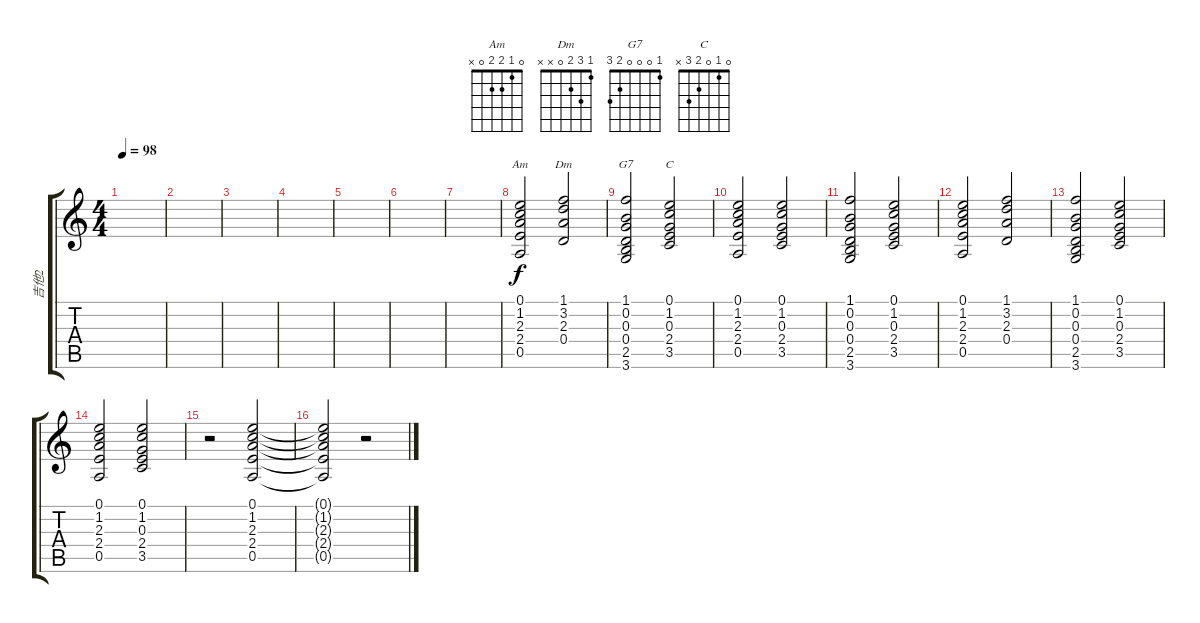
\track ("吉他2" "吉他2") {instrument electricguitarmuted}
\staff {score tabs}
\tuning (E4 B3 G3 D3 A2 E2) {hide}
\chord ("Am" 0 1 2 2 0 x)
\chord ("Dm" 1 3 2 0 x x)
\chord ("G7" 1 0 0 0 2 3)
\chord ("C" 0 1 0 2 3 x)
\ts (4 4)
\tempo 98
\clef g2
\ks c
|
|
|
|
|
|
|
(0.1 1.2 2.3 2.4 0.5).2{ch "Am"} (1.1 3.2 2.3 0.4).2{ch "Dm"} |
(1.1 0.2 0.3 0.4 2.5 3.6).2{ch "G7"} (0.1 1.2 0.3 2.4 3.5).2{ch "C"} |
(0.1 1.2 2.3 2.4 0.5).2 (0.1 1.2 0.3 2.4 3.5).2 |
(1.1 0.2 0.3 0.4 2.5 3.6).2 (0.1 1.2 0.3 2.4 3.5).2 |
(0.1 1.2 2.3 2.4 0.5).2 (1.1 3.2 2.3 0.4).2 |
(1.1 0.2 0.3 0.4 2.5 3.6).2 (0.1 1.2 0.3 2.4 3.5).2 |
(0.1 1.2 2.3 2.4 0.5).2 (0.1 1.2 0.3 2.4 3.5).2 |
r.2 (0.1 1.2 2.3 2.4 0.5).2 |
(0.1{t} 1.2{t} 2.3{t} 2.4{t} 0.5{t}).2 r.2
